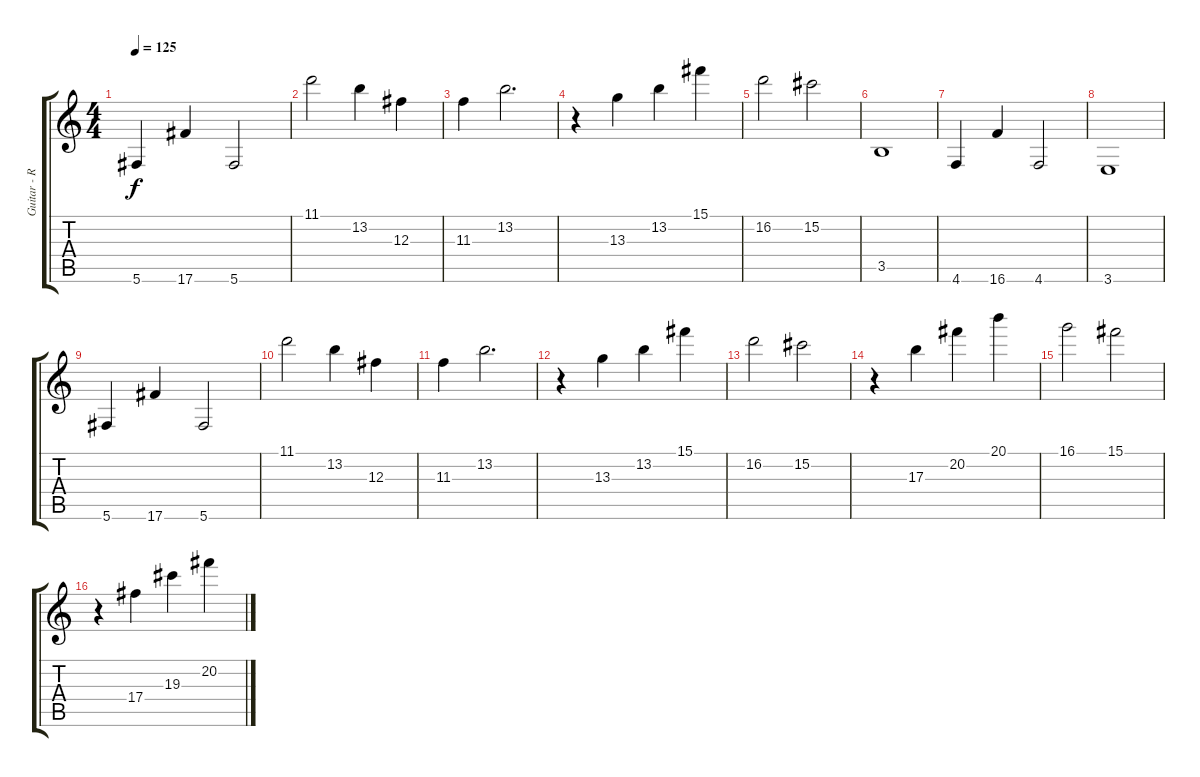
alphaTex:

\track ("Guitar - Right" "Guitar - R") {instrument distortionguitar}
\staff {score tabs}
\tuning (Eb4 Bb3 Gb3 Db3 Ab2 Db2) {hide}
\ts (4 4)
\tempo 125
\clef g2
\ks c
5.6.4{dy f} 17.6.4 5.6.2 |
11.1.2 13.2.4 12.3.4 |
11.3.4 13.2.2{d} |
r.4 13.3.4 13.2.4 15.1.4 |
16.2.2 15.2.2 |
3.5.1 |
4.6.4 16.6.4 4.6.2 |
3.6.1 |
5.6.4 17.6.4 5.6.2 |
11.1.2 13.2.4 12.3.4 |
11.3.4 13.2.2{d} |
r.4 13.3.4 13.2.4 15.1.4 |
16.2.2 15.2.2 |
r.4 17.3.4 20.2.4 20.1.4 |
16.1.2 15.1.2 |
r.4 17.4.4 19.3.4 20.2.4
